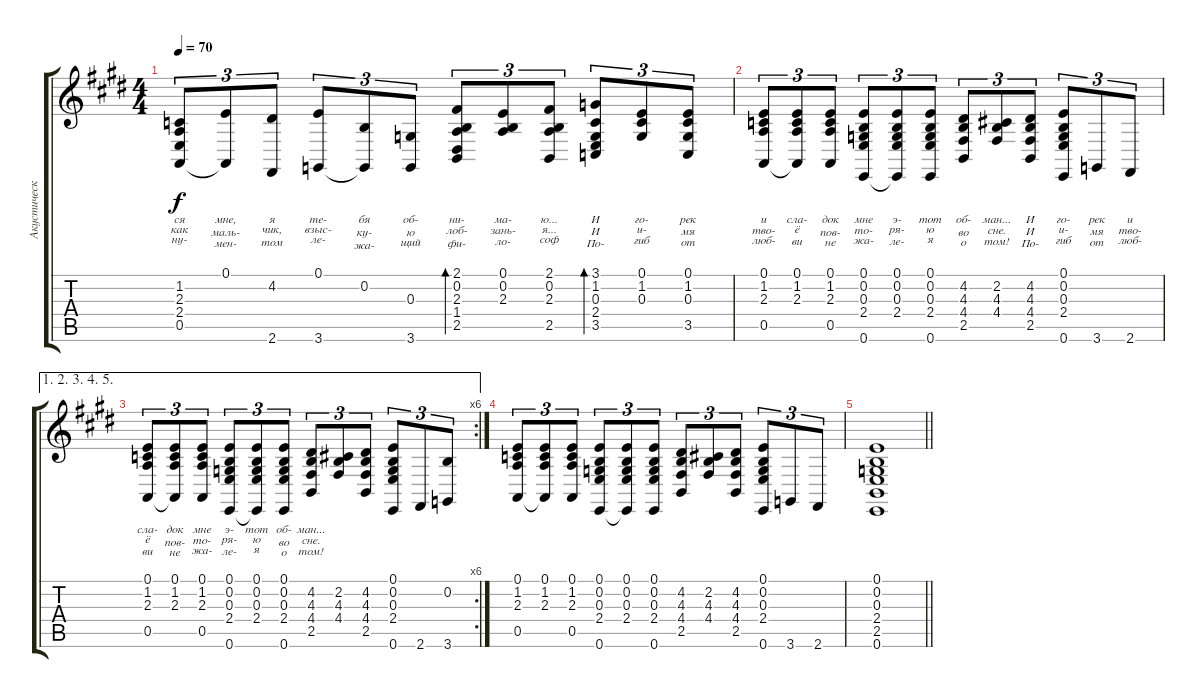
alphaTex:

\track ("Акустическая гитара" "Акустическ") {instrument acousticgrandpiano}
\staff {score tabs}
\tuning (E4 B3 G3 D3 A2 E2) {hide}
\ts (4 4)
\tempo 70
\clef g2
\ks e
(1.2 2.3 2.4 0.5).8{tu (3 2) lyrics (0 "ся") lyrics (1 "как") lyrics (2 "ну-") lyrics (3 "") lyrics (4 "") dy f} (0.1 0.5{t}).8{tu (3 2) lyrics (0 "мне,") lyrics (1 "маль-") lyrics (2 "мен-") lyrics (3 "") lyrics (4 "")} (4.2 2.6).8{tu (3 2) lyrics (0 "я") lyrics (1 "чик,") lyrics (2 "том") lyrics (3 "") lyrics (4 "")} (0.1 3.6).8{tu (3 2) lyrics (0 "те-") lyrics (1 "взыс-") lyrics (2 "ле-") lyrics (3 "") lyrics (4 "")} (0.2 3.6{t}).8{tu (3 2) lyrics (0 "бя") lyrics (1 "ку-") lyrics (2 "жа-") lyrics (3 "") lyrics (4 "")} (0.3 3.6).8{tu (3 2) lyrics (0 "об-") lyrics (1 "ю") lyrics (2 "щий") lyrics (3 "") lyrics (4 "")} (2.1 0.2 2.3 1.4 2.5).8{tu (3 2) bd 480 lyrics (0 "ни-") lyrics (1 "лоб-") lyrics (2 "фи-") lyrics (3 "") lyrics (4 "")} (0.1 0.2 2.3).8{tu (3 2) lyrics (0 "ма-") lyrics (1 "зань-") lyrics (2 "ло-") lyrics (3 "") lyrics (4 "")} (2.1 0.2 2.3 2.5).8{tu (3 2) lyrics (0 "ю...") lyrics (1 "я...") lyrics (2 "соф") lyrics (3 "") lyrics (4 "")} (3.1 1.2 0.3 2.4 3.5).8{tu (3 2) bd 240 lyrics (0 "И") lyrics (1 "И") lyrics (2 "По-") lyrics (3 "") lyrics (4 "")} (0.1 1.2 0.3).8{tu (3 2) lyrics (0 "го-") lyrics (1 "и-") lyrics (2 "гиб") lyrics (3 "") lyrics (4 "")} (0.1 1.2 0.3 3.5).8{tu (3 2) lyrics (0 "рек") lyrics (1 "мя") lyrics (2 "от") lyrics (3 "") lyrics (4 "")} |
(0.1 1.2 2.3 0.5).8{tu (3 2) lyrics (0 "и") lyrics (1 "тво-") lyrics (2 "люб-") lyrics (3 "") lyrics (4 "")} (0.1 1.2 2.3 0.5{t}).8{tu (3 2) lyrics (0 "сла-") lyrics (1 "ё") lyrics (2 "ви") lyrics (3 "") lyrics (4 "")} (0.1 1.2 2.3 0.5).8{tu (3 2) lyrics (0 "док") lyrics (1 "пов-") lyrics (2 "не") lyrics (3 "") lyrics (4 "")} (0.1 0.2 0.3 2.4 0.6).8{tu (3 2) lyrics (0 "мне") lyrics (1 "то-") lyrics (2 "жа-") lyrics (3 "") lyrics (4 "")} (0.1 0.2 0.3 2.4 0.6{t}).8{tu (3 2) lyrics (0 "э-") lyrics (1 "ря-") lyrics (2 "ле-") lyrics (3 "") lyrics (4 "")} (0.1 0.2 0.3 2.4 0.6).8{tu (3 2) lyrics (0 "тот") lyrics (1 "ю") lyrics (2 "я") lyrics (3 "") lyrics (4 "")} (4.2 4.3 4.4 2.5).8{tu (3 2) lyrics (0 "об-") lyrics (1 "во") lyrics (2 "о") lyrics (3 "") lyrics (4 "")} (2.2 4.3 4.4).8{tu (3 2) lyrics (0 "ман...") lyrics (1 "сне.") lyrics (2 "том!") lyrics (3 "") lyrics (4 "")} (4.2 4.3 4.4 2.5).8{tu (3 2) lyrics (0 "И") lyrics (1 "И") lyrics (2 "По-") lyrics (3 "") lyrics (4 "")} (0.1 0.2 0.3 2.4 0.6).8{tu (3 2) lyrics (0 "го-") lyrics (1 "и-") lyrics (2 "гиб") lyrics (3 "") lyrics (4 "")} 3.6.8{tu (3 2) lyrics (0 "рек") lyrics (1 "мя") lyrics (2 "от") lyrics (3 "") lyrics (4 "")} 2.6.8{tu (3 2) lyrics (0 "и") lyrics (1 "тво-") lyrics (2 "люб-") lyrics (3 "") lyrics (4 "")} |
\ae (1 2 3 4 5)
\rc 6
(0.1 1.2 2.3 0.5).8{tu (3 2) lyrics (0 "сла-") lyrics (1 "ё") lyrics (2 "ви") lyrics (3 "") lyrics (4 "")} (0.1 1.2 2.3 0.5{t}).8{tu (3 2) lyrics (0 "док") lyrics (1 "пов-") lyrics (2 "не") lyrics (3 "") lyrics (4 "")} (0.1 1.2 2.3 0.5).8{tu (3 2) lyrics (0 "мне") lyrics (1 "то-") lyrics (2 "жа-") lyrics (3 "") lyrics (4 "")} (0.1 0.2 0.3 2.4 0.6).8{tu (3 2) lyrics (0 "э-") lyrics (1 "ря-") lyrics (2 "ле-") lyrics (3 "") lyrics (4 "")} (0.1 0.2 0.3 2.4 0.6{t}).8{tu (3 2) lyrics (0 "тот") lyrics (1 "ю") lyrics (2 "я") lyrics (3 "") lyrics (4 "")} (0.1 0.2 0.3 2.4 0.6).8{tu (3 2) lyrics (0 "об-") lyrics (1 "во") lyrics (2 "о") lyrics (3 "") lyrics (4 "")} (4.2 4.3 4.4 2.5).8{tu (3 2) lyrics (0 "ман...") lyrics (1 "сне.") lyrics (2 "том!") lyrics (3 "") lyrics (4 "")} (2.2 4.3 4.4).8{tu (3 2)} (4.2 4.3 4.4 2.5).8{tu (3 2)} (0.1 0.2 0.3 2.4 0.6).8{tu (3 2)} 2.6.8{tu (3 2)} (0.2 3.6).8{tu (3 2)} |
(0.1 1.2 2.3 0.5).8{tu (3 2)} (0.1 1.2 2.3 0.5{t}).8{tu (3 2)} (0.1 1.2 2.3 0.5).8{tu (3 2)} (0.1 0.2 0.3 2.4 0.6).8{tu (3 2)} (0.1 0.2 0.3 2.4 0.6{t}).8{tu (3 2)} (0.1 0.2 0.3 2.4 0.6).8{tu (3 2)} (4.2 4.3 4.4 2.5).8{tu (3 2)} (2.2 4.3 4.4).8{tu (3 2)} (4.2 4.3 4.4 2.5).8{tu (3 2)} (0.1 0.2 0.3 2.4 0.6).8{tu (3 2)} 3.6.8{tu (3 2)} 2.6.8{tu (3 2)} |
\barLineRight lightlight
(0.1 0.2 0.3 2.4 2.5 0.6).1
